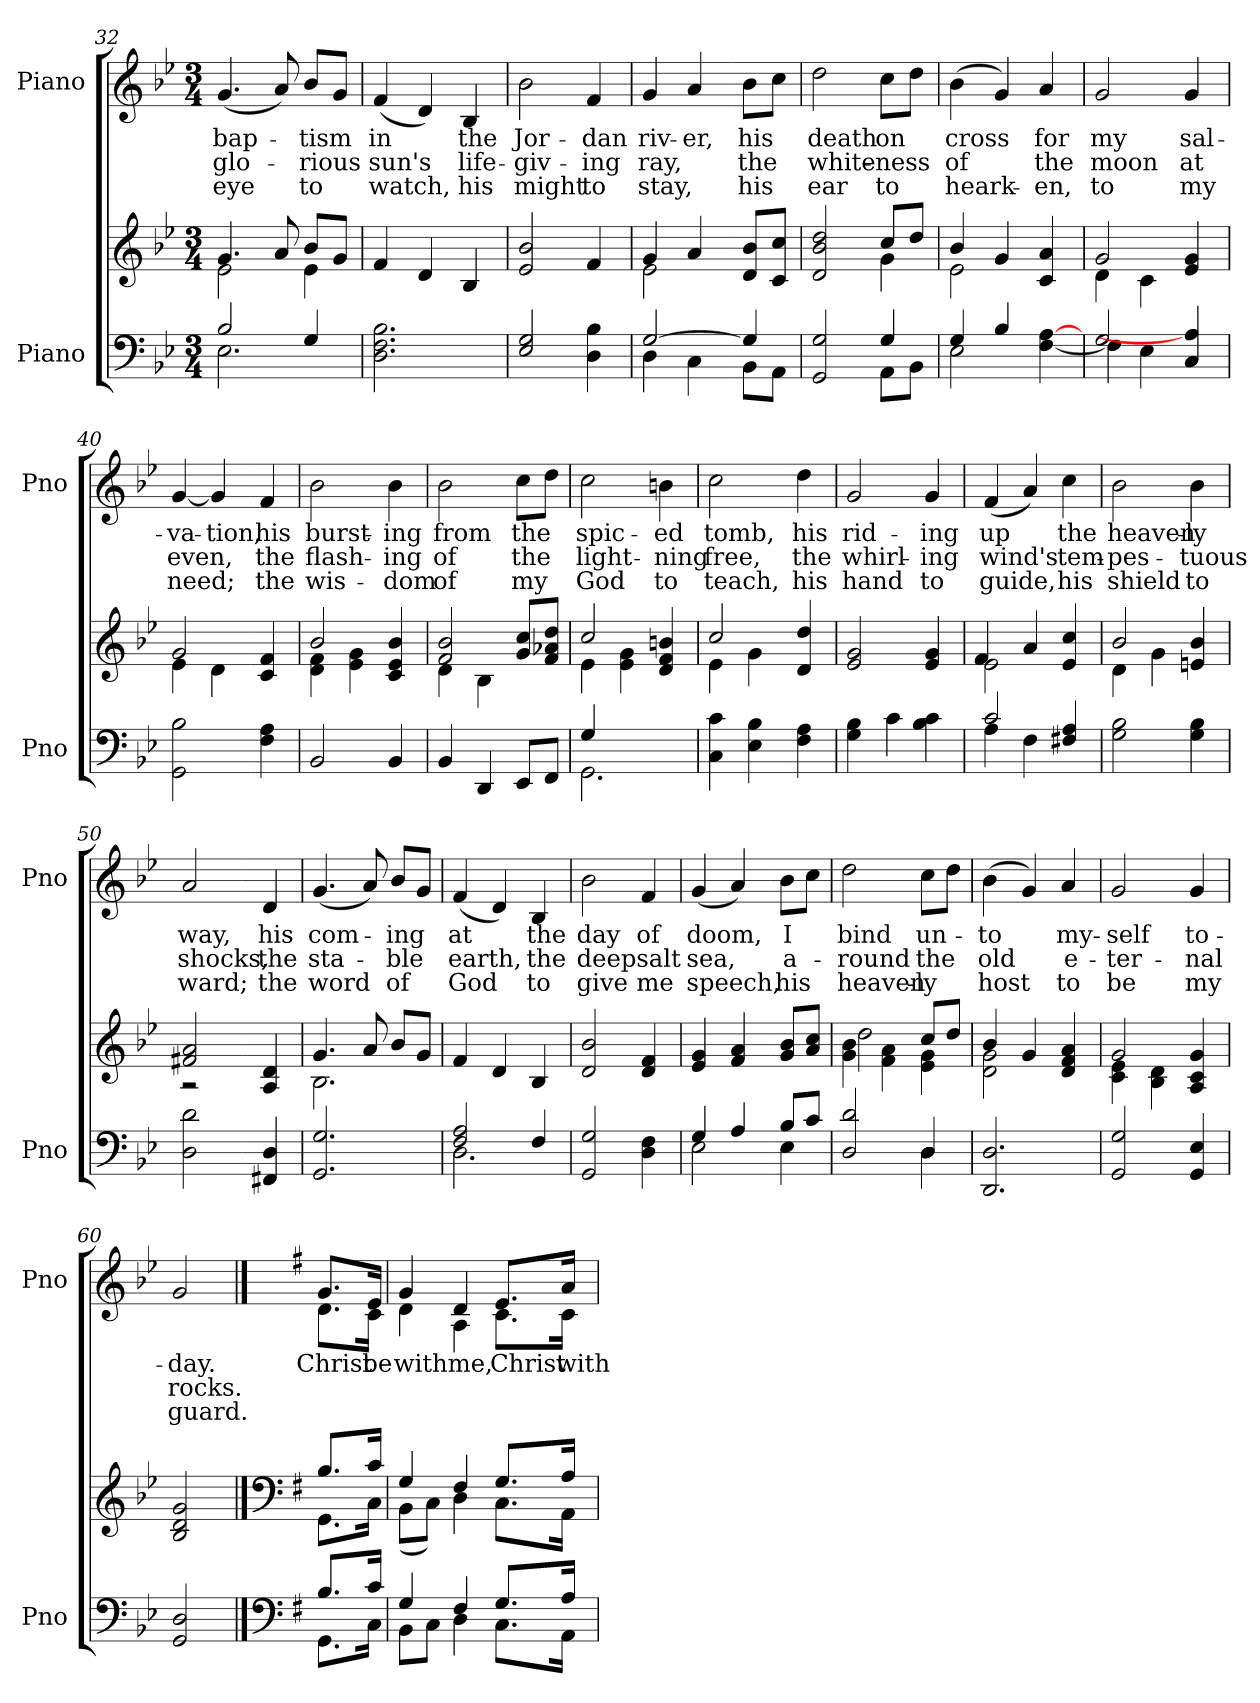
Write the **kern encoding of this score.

**kern	**kern	**kern	**text	**text	**text
*part2	*part2	*part1	*part1	*part1	*part1
*staff3	*staff2	*staff1	*staff1	*staff1	*staff1
*I"Piano	*	*I"Piano	*	*	*
*I'Pno	*	*I'Pno	*	*	*
*clefF4	*clefG2	*clefG2	*	*	*
*k[b-e-]	*k[b-e-]	*k[b-e-]	*	*	*
*M3/4	*M3/4	*M3/4	*	*	*
=32	=32	=32	=32	=32	=32
*^	*^	*	*	*	*
!	!	!	!	!	!LO:LY:b	!LO:LY:b	!LO:LY:b
2B-/	2.E-\	2e-\	4.g/	(<4.g/	bap-	glo-	eye
.	.	.	8a/	8a/)	.	.	.
!	!	!	!	!	!LO:LY:b	!LO:LY:b	!LO:LY:b
4G/	.	4e-\	8b-/L	8b-/L	-tism	-rious	to
.	.	.	8g/J	8g/J	.	.	.
*v	*v	*	*	*	*	*	*
=33	=33	=33	=33	=33	=33	=33
!	!	!	!	!LO:LY:b	!LO:LY:b	!LO:LY:b
2.D\ 2.F\ 2.B-\	2.ryy	4f/	(<4f/	in	sun's	watch,
.	.	4d/	4d/)	.	.	.
!	!	!	!	!LO:LY:b	!LO:LY:b	!LO:LY:b
.	.	4B-/	4B-/	the	life--	his
=34	=34	=34	=34	=34	=34	=34
*^	*	*	*	*	*	*
!	!	!	!	!	!LO:LY:b	!LO:LY:b	!LO:LY:b
2E-/ 2G/	2ryy	2.ryy	2e-/ 2b-/	2b-\	Jor-	-giv-	might
!	!	!	!	!	!LO:LY:b	!LO:LY:b	!LO:LY:b
4ryy	4D\ 4B-\	.	4f/	4f/	-dan	-ing	to
=35	=35	=35	=35	=35	=35	=35	=35
!	!	!	!	!	!LO:LY:b	!LO:LY:b	!LO:LY:b
[2G/	4D\	2e-\	4g/	4g/	riv-	ray,	stay,
!	!	!	!	!	!LO:LY:b	!	!
.	4C\	.	4a/	4a/	-er,	.	.
!!LO:LB:g=z
=36-	=36-	=36-	=36-	=36-	=36-	=36-	=36-
!	!	!	!	!	!LO:LY:b	!LO:LY:b	!LO:LY:b
*	*	*v	*v	*	*	*	*
4G/]	8BB-\L	8d/ 8b-/L	8b-\L	his	the	his
.	8AA\J	8c/ 8cc/J	8cc\J	.	.	.
=37	=37	=37	=37	=37	=37	=37
*	*	*^	*	*	*	*
!	!	!	!	!	!LO:LY:b	!LO:LY:b	!LO:LY:b
2GG/ 2G/	2ryy	2ryy	2d/ 2b-/ 2dd/	2dd\	death	white-	ear
!	!	!	!	!	!LO:LY:b	!LO:LY:b	!LO:LY:b
4G/	8AA\L	4g\	8cc/L	8cc\L	on	-ness	to
.	8BB-\J	.	8dd/J	8dd\J	.	.	.
=38	=38	=38	=38	=38	=38	=38	=38
!	!	!	!	!	!LO:LY:b	!LO:LY:b	!LO:LY:b
4G/	2E-\	2e-\	4b-/	(>4b-\	cross	of	heark-
4B-/	.	.	4g/	4g/)	.	.	.
!	!	!	!	!	!LO:LY:b	!LO:LY:b	!LO:LY:b
4ryy	[4F\ [4A\	4ryy	4c/ 4a/	4a/	for	the	-en,
=39	=39	=39	=39	=39	=39	=39	=39
!	!	!	!	!	!LO:LY:b	!LO:LY:b	!LO:LY:b
2G/	4F\]	4d\	2g/	2g/	my	moon	to
.	4E-\	4c\	.	.	.	.	.
!	!	!	!	!	!LO:LY:b	!LO:LY:b	!LO:LY:b
4C/ 4A/]	4ryy	4ryy	4e-/ 4g/	4g/	sal-	at	my
=40	=40	=40	=40	=40	=40	=40	=40
!	!	!	!	!	!LO:LY:b	!LO:LY:b	!LO:LY:b
*v	*v	*	*	*	*	*	*
2GG\ 2B-\	4e-\	2g/	[4g/	-va-	even,	need;
!	!	!	!	!LO:LY:b	!	!
.	4d\	.	4g/]	-tion,	.	.
*	*v	*v	*	*	*	*
!!LO:LB:g=z
=41-	=41-	=41-	=41-	=41-	=41-
!	!	!	!LO:LY:b	!LO:LY:b	!LO:LY:b
4F\ 4A\	4c/ 4f/	4f/	his	the	the
=42	=42	=42	=42	=42	=42
*	*^	*	*	*	*
!	!	!	!	!LO:LY:b	!LO:LY:b	!LO:LY:b
2BB-/	4d\ 4f\	2b-/	2b-\	burst-	flash-	wis-
.	4e-\ 4g\	.	.	.	.	.
!	!	!	!	!LO:LY:b	!LO:LY:b	!LO:LY:b
4BB-/	4ryy	4c/ 4e-/ 4b-/	4b-\	-ing	-ing	-dom
=43	=43	=43	=43	=43	=43	=43
!	!	!	!	!LO:LY:b	!LO:LY:b	!LO:LY:b
4BB-/	4d\	2f/ 2b-/	2b-\	from	of	of
4DD/	4B-\	.	.	.	.	.
!	!	!	!	!LO:LY:b	!LO:LY:b	!LO:LY:b
8EE-/L	4ryy	8g/ 8cc/L	8cc\L	the	the	my
8FF/J	.	8f/ 8a-X/ 8dd/J	8dd\J	.	.	.
=44	=44	=44	=44	=44	=44	=44
*^	*	*	*	*	*	*
!	!	!	!	!	!LO:LY:b	!LO:LY:b	!LO:LY:b
4G/	2.GG\	4e-\	2cc/	2cc\	spic-	light-	God
2ryy	.	4e-\ 4g\	.	.	.	.	.
!	!	!	!	!	!LO:LY:b	!LO:LY:b	!LO:LY:b
.	.	4ryy	4d/ 4f/ 4bn/	4bn\	-ed	-ning	to
*v	*v	*	*	*	*	*	*
=45	=45	=45	=45	=45	=45	=45
!	!	!	!	!LO:LY:b	!LO:LY:b	!LO:LY:b
4C\ 4c\	4e-\	2cc/	2cc\	tomb,	free,	teach,
4E-\ 4B-\	4g\	.	.	.	.	.
*	*v	*v	*	*	*	*
!!LO:LB:g=z
=46-	=46-	=46-	=46-	=46-	=46-
!	!	!	!LO:LY:b	!LO:LY:b	!LO:LY:b
4F\ 4A\	4d/ 4dd/	4dd\	his	the	his
=47	=47	=47	=47	=47	=47
*	*^	*	*	*	*
!	!	!	!	!LO:LY:b	!LO:LY:b	!LO:LY:b
4G\ 4B-\	2.ryy	2e-/ 2g/	2g/	rid-	whirl-	hand
4c\	.	.	.	.	.	.
!	!	!	!	!LO:LY:b	!LO:LY:b	!LO:LY:b
4B-\ 4c\	.	4e-/ 4g/	4g/	-ing	-ing	to
=48	=48	=48	=48	=48	=48	=48
*^	*	*	*	*	*	*
!	!	!	!	!	!LO:LY:b	!LO:LY:b	!LO:LY:b
2c/	4A\	2e-\	4f/	(<4f/	up	wind's	guide,
.	4F\	.	4a/	4a/)	.	.	.
!	!	!	!	!	!LO:LY:b	!LO:LY:b	!LO:LY:b
4F#X/ 4A/	4ryy	4ryy	4e-/ 4cc/	4cc\	the	tem-	his
=49	=49	=49	=49	=49	=49	=49	=49
!	!	!	!	!	!LO:LY:b	!LO:LY:b	!LO:LY:b
*v	*v	*	*	*	*	*	*
2G\ 2B-\	4d\	2b-/	2b-\	heaven-	-pes-	shield
.	4g\	.	.	.	.	.
!	!	!	!	!LO:LY:b	!LO:LY:b	!LO:LY:b
4G\ 4B-\	4ryy	4en/ 4b-/	4b-\	-ly	-tuous	to
=50	=50	=50	=50	=50	=50	=50
!	!	!	!	!LO:LY:b	!LO:LY:b	!LO:LY:b
2D\ 2d\	2f#X/ 2a/	2r	2a/	way,	shocks,	ward;
!!LO:LB:g=z
=51-	=51-	=51-	=51-	=51-	=51-	=51-
!	!	!	!	!LO:LY:b	!LO:LY:b	!LO:LY:b
*	*v	*v	*	*	*	*
4FF#X/ 4D/	4A/ 4d/	4d/	his	the	the
=52	=52	=52	=52	=52	=52
*	*^	*	*	*	*
!	!	!	!	!LO:LY:b	!LO:LY:b	!LO:LY:b
2.GG/ 2.G/	2.B-\	4.g/	(<4.g/	com-	sta-	word
.	.	8a/	8a/)	.	.	.
!	!	!	!	!LO:LY:b	!LO:LY:b	!LO:LY:b
.	.	8b-/L	8b-/L	-ing	-ble	of
.	.	8g/J	8g/J	.	.	.
=53	=53	=53	=53	=53	=53	=53
*^	*	*	*	*	*	*
!	!	!	!	!	!LO:LY:b	!LO:LY:b	!LO:LY:b
2F/ 2A/	2.D\	2.ryy	4f/	(<4f/	at	earth,	God
.	.	.	4d/	4d/)	.	.	.
!	!	!	!	!	!LO:LY:b	!LO:LY:b	!LO:LY:b
4F/	.	.	4B-/	4B-/	the	the	to
*v	*v	*	*	*	*	*	*
=54	=54	=54	=54	=54	=54	=54
!	!	!	!	!LO:LY:b	!LO:LY:b	!LO:LY:b
2GG/ 2G/	2.ryy	2d/ 2b-/	2b-\	day	deep	give
!	!	!	!	!LO:LY:b	!LO:LY:b	!LO:LY:b
4D\ 4F\	.	4d/ 4f/	4f/	of	salt	me
=55	=55	=55	=55	=55	=55	=55
*^	*	*	*	*	*	*
!	!	!	!	!	!LO:LY:b	!LO:LY:b	!LO:LY:b
*	*	*v	*v	*	*	*	*
4G/	2E-\	4e-/ 4g/	(<4g/	doom,	sea,	speech,
4A/	.	4f/ 4a/	4a/)	.	.	.
!!LO:LB:g=z
=56-	=56-	=56-	=56-	=56-	=56-	=56-
!	!	!	!	!LO:LY:b	!LO:LY:b	!LO:LY:b
8B-/L	4E-\	8g/ 8b-/L	8b-\L	I	a-	his
8c/J	.	8a/ 8cc/J	8cc\J	.	.	.
=57	=57	=57	=57	=57	=57	=57
*	*	*^	*	*	*	*
!	!	!	!	!	!LO:LY:b	!LO:LY:b	!LO:LY:b
2D/ 2d/	2ryy	4g\ 4b-\	2dd\	2dd\	bind	-round	heaven-
.	.	4f\ 4a\	.	.	.	.	.
!	!	!	!	!	!LO:LY:b	!LO:LY:b	!LO:LY:b
4D/	4D\	4e-\ 4g\	8cc/L	8cc\L	un-	the	-ly
.	.	.	8dd/J	8dd\J	.	.	.
*v	*v	*	*	*	*	*	*
=58	=58	=58	=58	=58	=58	=58
!	!	!	!	!LO:LY:b	!LO:LY:b	!LO:LY:b
2.DD/ 2.D/	2d\ 2g\	4b-/	(>4b-\	-to	old	host
.	.	4g/	4g/)	.	.	.
!	!	!	!	!LO:LY:b	!LO:LY:b	!LO:LY:b
.	4ryy	4d/ 4f/ 4a/	4a/	my-	e-	to
=59	=59	=59	=59	=59	=59	=59
!	!	!	!	!LO:LY:b	!LO:LY:b	!LO:LY:b
2GG/ 2G/	4c\ 4e-\	2g/	2g/	-self	-ter-	be
.	4B-\ 4d\	.	.	.	.	.
!	!	!	!	!LO:LY:b	!LO:LY:b	!LO:LY:b
4GG/ 4E-/	4ryy	4A/ 4c/ 4g/	4g/	to-	-nal	my
=60	=60	=60	=60	=60	=60	=60
!	!	!	!	!LO:LY:b	!LO:LY:b	!LO:LY:b
2GG/ 2D/	2ryy	2B-/ 2d/ 2g/	2g/	-day.	rocks.	guard.
!!LO:LB:g=z
==61	==61	==61	==61	==61	==61	==61
*clefF4	*clefF4	*	*	*	*	*
*k[f#]	*k[f#]	*	*k[f#]	*	*	*
*^	*	*	*	*	*	*
!	!	!	!	!LO:TX:b:i:t=Third	!	!	!
!	!	!	!	!	!LO:LY:b	!	!
*	*	*	*	*^	*	*	*
8.B/L	8.GG\L	8.B/L	8.GG\L	8.g/L	8.d\L	Christ	.	.
!	!	!	!	!	!	!LO:LY:b	!	!
16c/Jk	16C\Jk	16c/Jk	16C\Jk	16e/Jk	16c\Jk	be	.	.
=62	=62	=62	=62	=62	=62	=62	=62	=62
!	!	!	!	!	!	!LO:LY:b	!	!
4G/	8BB\L	4G/	(<8BB\L	4g/	4d\	with	.	.
.	8C\J	.	8C\J)	.	.	.	.	.
!	!	!	!	!	!	!LO:LY:b	!	!
4F#/	4D\	4F#/	4D\	4d/	4A\	me,	.	.
!	!	!	!	!	!	!LO:LY:b	!	!
8.G/L	8.C\L	8.G/L	8.C\L	8.e/L	8.c\L	Christ	.	.
!	!	!	!	!	!	!LO:LY:b	!	!
16A/Jk	16AA\Jk	16A/Jk	16AA\Jk	16a/Jk	16c\Jk	with-	.	.
*v	*v	*	*	*v	*v	*	*	*
*	*v	*v	*	*	*	*
=	=	=	=	=	=
*-	*-	*-	*-	*-	*-
